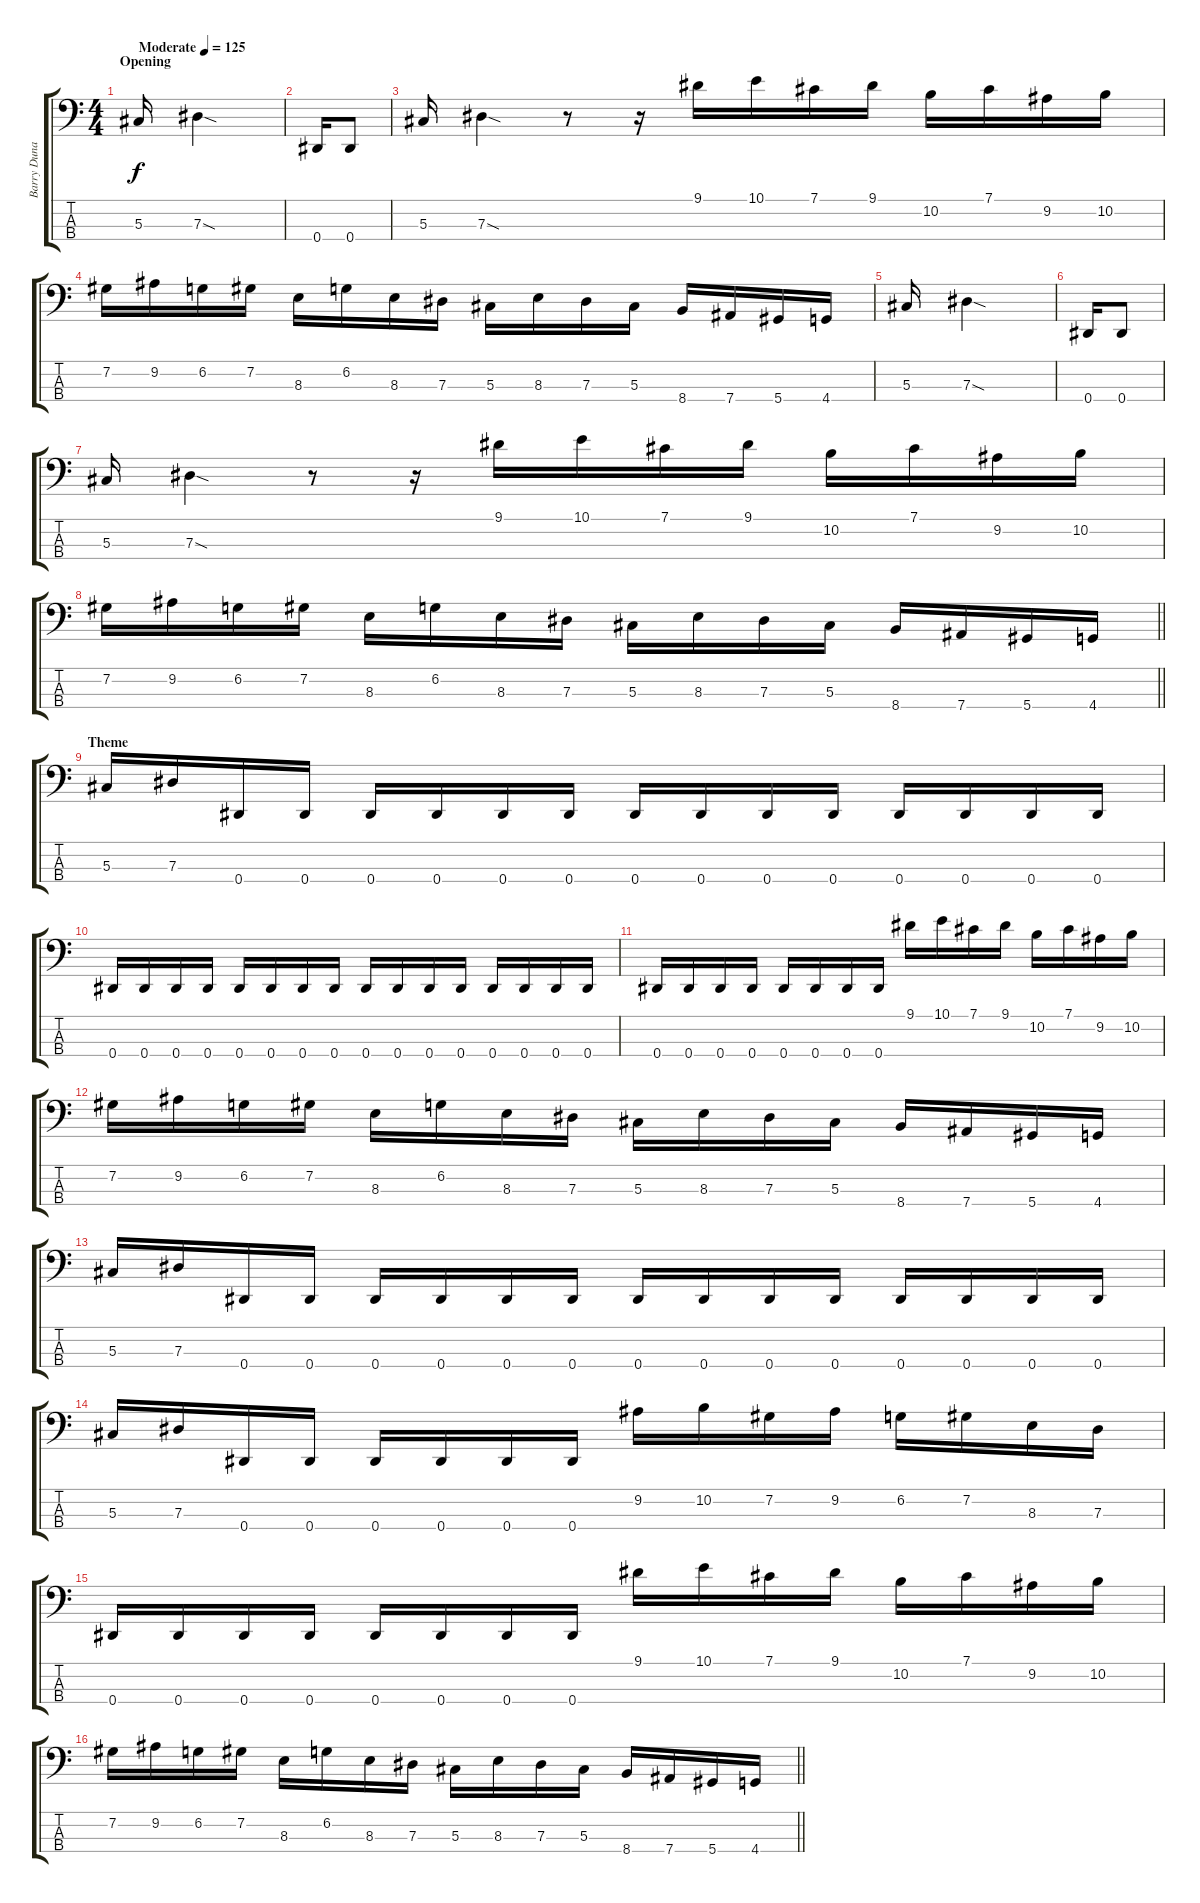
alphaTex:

\track ("Barry Dunaway" "Barry Duna") {instrument electricbassfinger}
\staff {score tabs}
\tuning (Gb2 Db2 Ab1 Eb1) {hide}
\ts (4 4)
\section ("" "Opening")
\tempo (125 "Moderate")
\clef f4
\ks c
5.3.16{dy f instrument electricbassfinger} 7.3{sod}.4 |
0.4.16 0.4.8 |
5.3.16 7.3{sod}.4 r.8 r.16 9.1.16 10.1.16 7.1.16 9.1.16 10.2.16 7.1.16 9.2.16 10.2.16 |
7.2.16 9.2.16 6.2.16 7.2.16 8.3.16 6.2.16 8.3.16 7.3.16 5.3.16 8.3.16 7.3.16 5.3.16 8.4.16 7.4.16 5.4.16 4.4.16 |
5.3.16 7.3{sod}.4 |
0.4.16 0.4.8 |
5.3.16 7.3{sod}.4 r.8 r.16 9.1.16 10.1.16 7.1.16 9.1.16 10.2.16 7.1.16 9.2.16 10.2.16 |
\barLineRight lightlight
7.2.16 9.2.16 6.2.16 7.2.16 8.3.16 6.2.16 8.3.16 7.3.16 5.3.16 8.3.16 7.3.16 5.3.16 8.4.16 7.4.16 5.4.16 4.4.16 |
\section ("" "Theme")
5.3.16 7.3.16 0.4.16 0.4.16 0.4.16 0.4.16 0.4.16 0.4.16 0.4.16 0.4.16 0.4.16 0.4.16 0.4.16 0.4.16 0.4.16 0.4.16 |
0.4.16 0.4.16 0.4.16 0.4.16 0.4.16 0.4.16 0.4.16 0.4.16 0.4.16 0.4.16 0.4.16 0.4.16 0.4.16 0.4.16 0.4.16 0.4.16 |
0.4.16 0.4.16 0.4.16 0.4.16 0.4.16 0.4.16 0.4.16 0.4.16 9.1.16 10.1.16 7.1.16 9.1.16 10.2.16 7.1.16 9.2.16 10.2.16 |
7.2.16 9.2.16 6.2.16 7.2.16 8.3.16 6.2.16 8.3.16 7.3.16 5.3.16 8.3.16 7.3.16 5.3.16 8.4.16 7.4.16 5.4.16 4.4.16 |
5.3.16 7.3.16 0.4.16 0.4.16 0.4.16 0.4.16 0.4.16 0.4.16 0.4.16 0.4.16 0.4.16 0.4.16 0.4.16 0.4.16 0.4.16 0.4.16 |
5.3.16 7.3.16 0.4.16 0.4.16 0.4.16 0.4.16 0.4.16 0.4.16 9.2.16 10.2.16 7.2.16 9.2.16 6.2.16 7.2.16 8.3.16 7.3.16 |
0.4.16 0.4.16 0.4.16 0.4.16 0.4.16 0.4.16 0.4.16 0.4.16 9.1.16 10.1.16 7.1.16 9.1.16 10.2.16 7.1.16 9.2.16 10.2.16 |
\barLineRight lightlight
7.2.16 9.2.16 6.2.16 7.2.16 8.3.16 6.2.16 8.3.16 7.3.16 5.3.16 8.3.16 7.3.16 5.3.16 8.4.16 7.4.16 5.4.16 4.4.16
